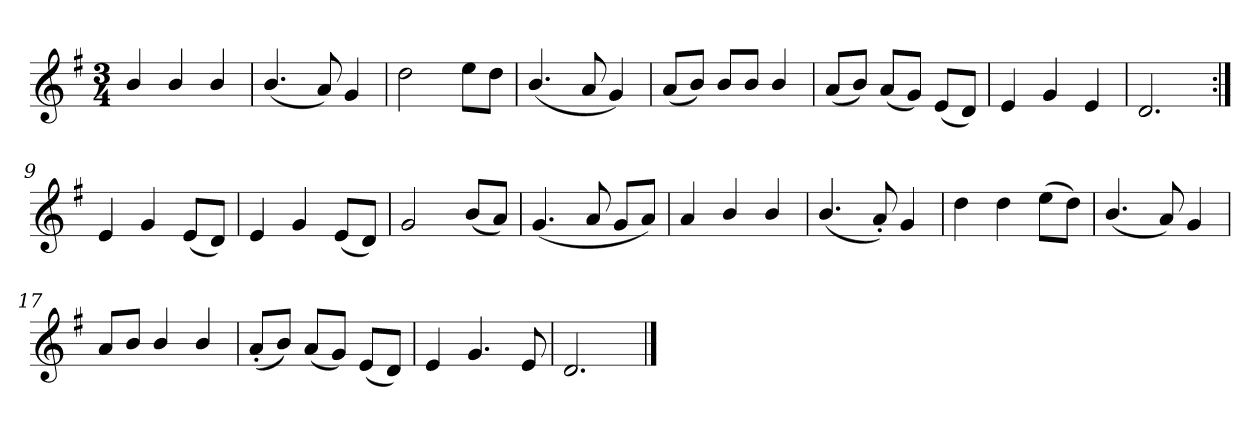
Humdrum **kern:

**kern
*part1
*staff1
*clefG2
*k[f#]
*M3/4
*MM84
=1
4b/
4b/
4b/
=2
(4.b/
8a/)
4g/
=3
2dd\
8ee\L
8dd\J
=4
(4.b/
8a/
4g/)
=5
(8a/L
8b/J)
8b/L
8b/J
4b/
=6
(8a/L
8b/J)
(8a/L
8g/J)
(8e/L
8d/J)
=7
4e/
4g/
4e/
=8
2.d/
=9:|!
4e/
4g/
(8e/L
8d/J)
=10
4e/
4g/
(8e/L
8d/J)
=11
2g/
(8b/L
8a/J)
=12
(4.g/
8a/
8g/L
8a/J)
=13
4a/
4b/
4b/
=14
(4.b/
8a'/)
4g/
=15
4dd\
4dd\
(8ee\L
8dd\J)
=16
(4.b/
8a/)
4g/
=17
8a/L
8b/J
4b/
4b/
=18
(8a'/L
8b/J)
(8a/L
8g/J)
(8e/L
8d/J)
=19
4e/
4.g/
8e/
=20
2.d/
==
*-
